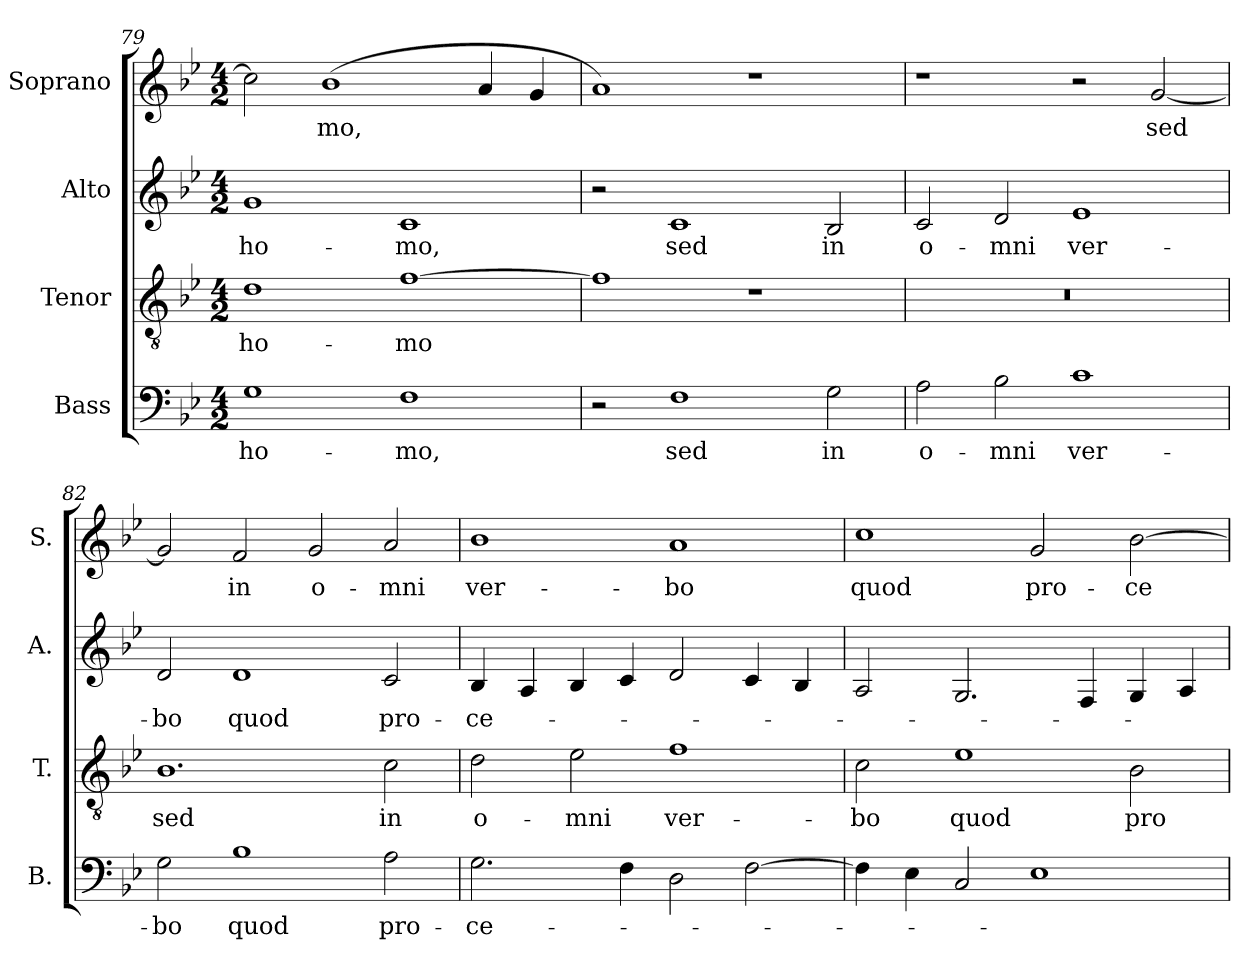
**kern	**text	**kern	**text	**kern	**text	**kern	**text
*part4	*part4	*part3	*part3	*part2	*part2	*part1	*part1
*staff4	*staff4	*staff3	*staff3	*staff2	*staff2	*staff1	*staff1
*I"Bass	*	*I"Tenor	*	*I"Alto	*	*I"Soprano	*
*I'B.	*	*I'T.	*	*I'A.	*	*I'S.	*
*clefF4	*	*clefGv2	*	*clefG2	*	*clefG2	*
*	*	*ITrd7c12	*	*	*	*	*
*k[b-e-]	*	*k[b-e-]	*	*k[b-e-]	*	*k[b-e-]	*
*B-:	*	*B-:	*	*B-:	*	*B-:	*
*M4/2	*	*M4/2	*	*M4/2	*	*M4/2	*
=79	=79	=79	=79	=79	=79	=79	=79
!	!LO:LY:b:color=#000000	!	!	!	!	!	!
!	!	!	!LO:LY:b:color=#000000	!	!	!	!
!	!	!	!	!	!LO:LY:b:color=#000000	!	!
1Gi	ho-	1Di	ho-	1gi	ho-	2cci\]	.
!	!	!	!	!	!	!	!LO:LY:b:color=#000000
.	.	.	.	.	.	(1b-i	-mo,
!	!LO:LY:b:color=#000000	!	!	!	!	!	!
!	!	!	!LO:LY:b:color=#000000	!	!	!	!
!	!	!	!	!	!LO:LY:b:color=#000000	!	!
1Fi	-mo,	[1Fi	-mo	1ci	-mo,	.	.
.	.	.	.	.	.	4ai/	.
.	.	.	.	.	.	4gi/	.
=80	=80	=80	=80	=80	=80	=80	=80
2r	.	1Fi]	.	2r	.	1ai)	.
!	!LO:LY:b:color=#000000	!	!	!	!	!	!
!	!	!	!	!	!LO:LY:b:color=#000000	!	!
1Fi	sed	.	.	1ci	sed	.	.
.	.	1r	.	.	.	1r	.
!	!LO:LY:b:color=#000000	!	!	!	!	!	!
!	!	!	!	!	!LO:LY:b:color=#000000	!	!
2Gi\	in	.	.	2B-i/	in	.	.
=81	=81	=81	=81	=81	=81	=81	=81
!	!LO:LY:b:color=#000000	!LO:N:vis=1	!	!	!	!	!
!	!	!	!	!	!LO:LY:b:color=#000000	!	!
2Ai\	o-	0r	.	2ci/	o-	1r	.
!	!LO:LY:b:color=#000000	!	!	!	!	!	!
!	!	!	!	!	!LO:LY:b:color=#000000	!	!
2B-i\	-mni	.	.	2di/	-mni	.	.
!	!LO:LY:b:color=#000000	!	!	!	!	!	!
!	!	!	!	!	!LO:LY:b:color=#000000	!	!
1ci	ver-	.	.	1e-i	ver-	2r	.
!	!	!	!	!	!	!	!LO:LY:b:color=#000000
.	.	.	.	.	.	[2gi/	sed
!!LO:LB:g=z
=82	=82	=82	=82	=82	=82	=82	=82
!	!LO:LY:b:color=#000000	!	!	!	!	!	!
!	!	!	!LO:LY:b:color=#000000	!	!	!	!
!	!	!	!	!	!LO:LY:b:color=#000000	!	!
2Gi\	-bo	1.BB-i	sed	2di/	-bo	2gi/]	.
!	!LO:LY:b:color=#000000	!	!	!	!	!	!
!	!	!	!	!	!LO:LY:b:color=#000000	!	!
!	!	!	!	!	!	!	!LO:LY:b:color=#000000
1B-i	quod	.	.	1di	quod	2fi/	in
!	!	!	!	!	!	!	!LO:LY:b:color=#000000
.	.	.	.	.	.	2gi/	o-
!	!LO:LY:b:color=#000000	!	!	!	!	!	!
!	!	!	!LO:LY:b:color=#000000	!	!	!	!
!	!	!	!	!	!LO:LY:b:color=#000000	!	!
!	!	!	!	!	!	!	!LO:LY:b:color=#000000
2Ai\	pro-	2Ci\	in	2ci/	pro-	2ai/	-mni
=83	=83	=83	=83	=83	=83	=83	=83
!	!LO:LY:b:color=#000000	!	!	!	!	!	!
!	!	!	!LO:LY:b:color=#000000	!	!	!	!
!	!	!	!	!	!LO:LY:b:color=#000000	!	!
!	!	!	!	!	!	!	!LO:LY:b:color=#000000
2.Gi\	-ce-	2Di\	o-	4B-i/	-ce-	1b-i	ver-
.	.	.	.	4Ai/	.	.	.
!	!	!	!LO:LY:b:color=#000000	!	!	!	!
.	.	2E-i\	-mni	4B-i/	.	.	.
4Fi\	.	.	.	4ci/	.	.	.
!	!	!	!LO:LY:b:color=#000000	!	!	!	!
!	!	!	!	!	!	!	!LO:LY:b:color=#000000
2Di\	.	1Fi	ver-	2di/	.	1ai	-bo
[2Fi\	.	.	.	4ci/	.	.	.
.	.	.	.	4B-i/	.	.	.
=84	=84	=84	=84	=84	=84	=84	=84
!	!	!	!LO:LY:b:color=#000000	!	!	!	!
!	!	!	!	!	!	!	!LO:LY:b:color=#000000
4Fi\]	.	2Ci\	-bo	2Ai/	.	1cci	quod
4E-i\	.	.	.	.	.	.	.
!	!	!	!LO:LY:b:color=#000000	!	!	!	!
2Ci/	.	1E-i	quod	2.Gi/	.	.	.
!	!	!	!	!	!	!	!LO:LY:b:color=#000000
1E-i	.	.	.	.	.	2gi/	pro-
.	.	.	.	4Fi/	.	.	.
!	!	!	!LO:LY:b:color=#000000	!	!	!	!
!	!	!	!	!	!	!	!LO:LY:b:color=#000000
.	.	2BB-i\	pro-	4Gi/	.	[2b-i\	-ce-
.	.	.	.	4Ai/	.	.	.
=	=	=	=	=	=	=	=
*-	*-	*-	*-	*-	*-	*-	*-
